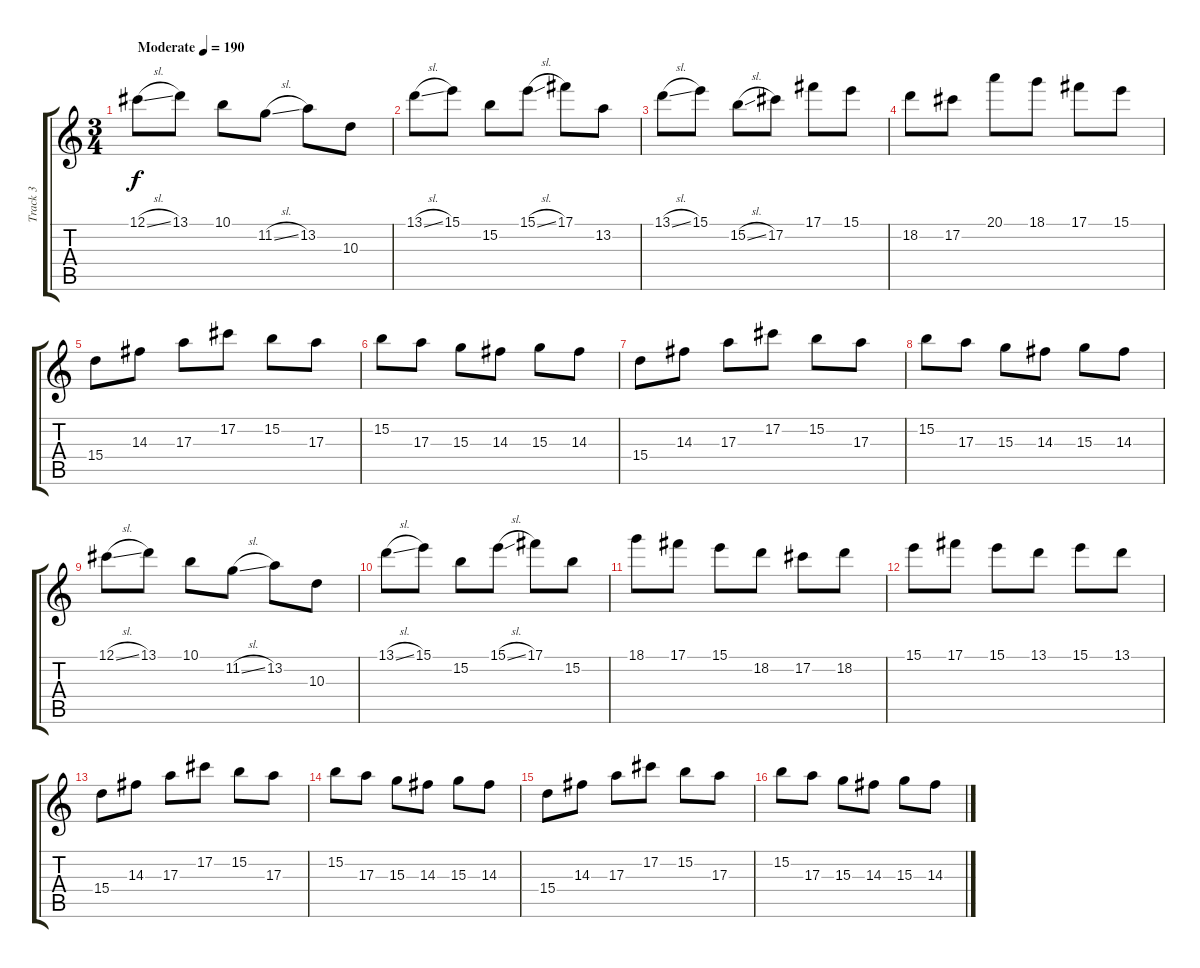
\track ("Track 3" "Track 3") {instrument distortionguitar}
\staff {score tabs}
\tuning (Db4 Ab3 E3 B2 Gb2 B1) {hide}
\ts (3 4)
\tempo (190 "Moderate")
\clef g2
\ks c
12.1{sl}.8{dy f instrument distortionguitar} 13.1.8 10.1.8 11.2{sl}.8 13.2.8 10.3.8 |
13.1{sl}.8 15.1.8 15.2.8 15.1{sl}.8 17.1.8 13.2.8 |
13.1{sl}.8 15.1.8 15.2{sl}.8 17.2.8 17.1.8 15.1.8 |
18.2.8 17.2.8 20.1.8 18.1.8 17.1.8 15.1.8 |
15.4.8 14.3.8 17.3.8 17.2.8 15.2.8 17.3.8 |
15.2.8 17.3.8 15.3.8 14.3.8 15.3.8 14.3.8 |
15.4.8 14.3.8 17.3.8 17.2.8 15.2.8 17.3.8 |
15.2.8 17.3.8 15.3.8 14.3.8 15.3.8 14.3.8 |
12.1{sl}.8 13.1.8 10.1.8 11.2{sl}.8 13.2.8 10.3.8 |
13.1{sl}.8 15.1.8 15.2.8 15.1{sl}.8 17.1.8 15.2.8 |
18.1.8 17.1.8 15.1.8 18.2.8 17.2.8 18.2.8 |
15.1.8 17.1.8 15.1.8 13.1.8 15.1.8 13.1.8 |
15.4.8 14.3.8 17.3.8 17.2.8 15.2.8 17.3.8 |
15.2.8 17.3.8 15.3.8 14.3.8 15.3.8 14.3.8 |
15.4.8 14.3.8 17.3.8 17.2.8 15.2.8 17.3.8 |
15.2.8 17.3.8 15.3.8 14.3.8 15.3.8 14.3.8
